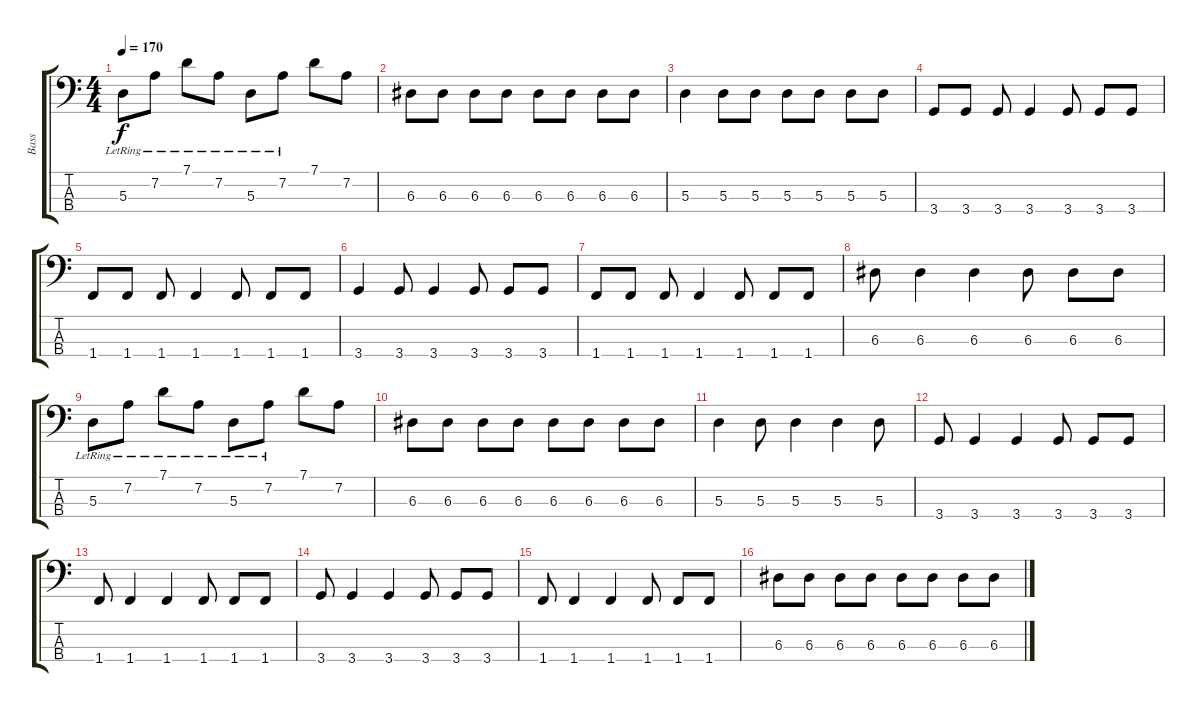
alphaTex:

\track ("Bass" "Bass") {instrument electricbassfinger}
\staff {score tabs}
\tuning (G2 D2 A1 E1) {hide}
\ts (4 4)
\tempo 170
\clef f4
\ks c
5.3{lr}.8{dy f} 7.2{lr}.8 7.1{lr}.8 7.2{lr}.8 5.3{lr}.8 7.2{lr}.8 7.1.8 7.2.8 |
6.3.8 6.3.8 6.3.8 6.3.8 6.3.8 6.3.8 6.3.8 6.3.8 |
5.3.4 5.3.8 5.3.8 5.3.8 5.3.8 5.3.8 5.3.8 |
3.4.8 3.4.8 3.4.8 3.4.4 3.4.8 3.4.8 3.4.8 |
1.4.8 1.4.8 1.4.8 1.4.4 1.4.8 1.4.8 1.4.8 |
3.4.4 3.4.8 3.4.4 3.4.8 3.4.8 3.4.8 |
1.4.8 1.4.8 1.4.8 1.4.4 1.4.8 1.4.8 1.4.8 |
6.3.8 6.3.4 6.3.4 6.3.8 6.3.8 6.3.8 |
5.3{lr}.8 7.2{lr}.8 7.1{lr}.8 7.2{lr}.8 5.3{lr}.8 7.2{lr}.8 7.1.8 7.2.8 |
6.3.8 6.3.8 6.3.8 6.3.8 6.3.8 6.3.8 6.3.8 6.3.8 |
5.3.4 5.3.8 5.3.4 5.3.4 5.3.8 |
3.4.8 3.4.4 3.4.4 3.4.8 3.4.8 3.4.8 |
1.4.8 1.4.4 1.4.4 1.4.8 1.4.8 1.4.8 |
3.4.8 3.4.4 3.4.4 3.4.8 3.4.8 3.4.8 |
1.4.8 1.4.4 1.4.4 1.4.8 1.4.8 1.4.8 |
6.3.8 6.3.8 6.3.8 6.3.8 6.3.8 6.3.8 6.3.8 6.3.8
